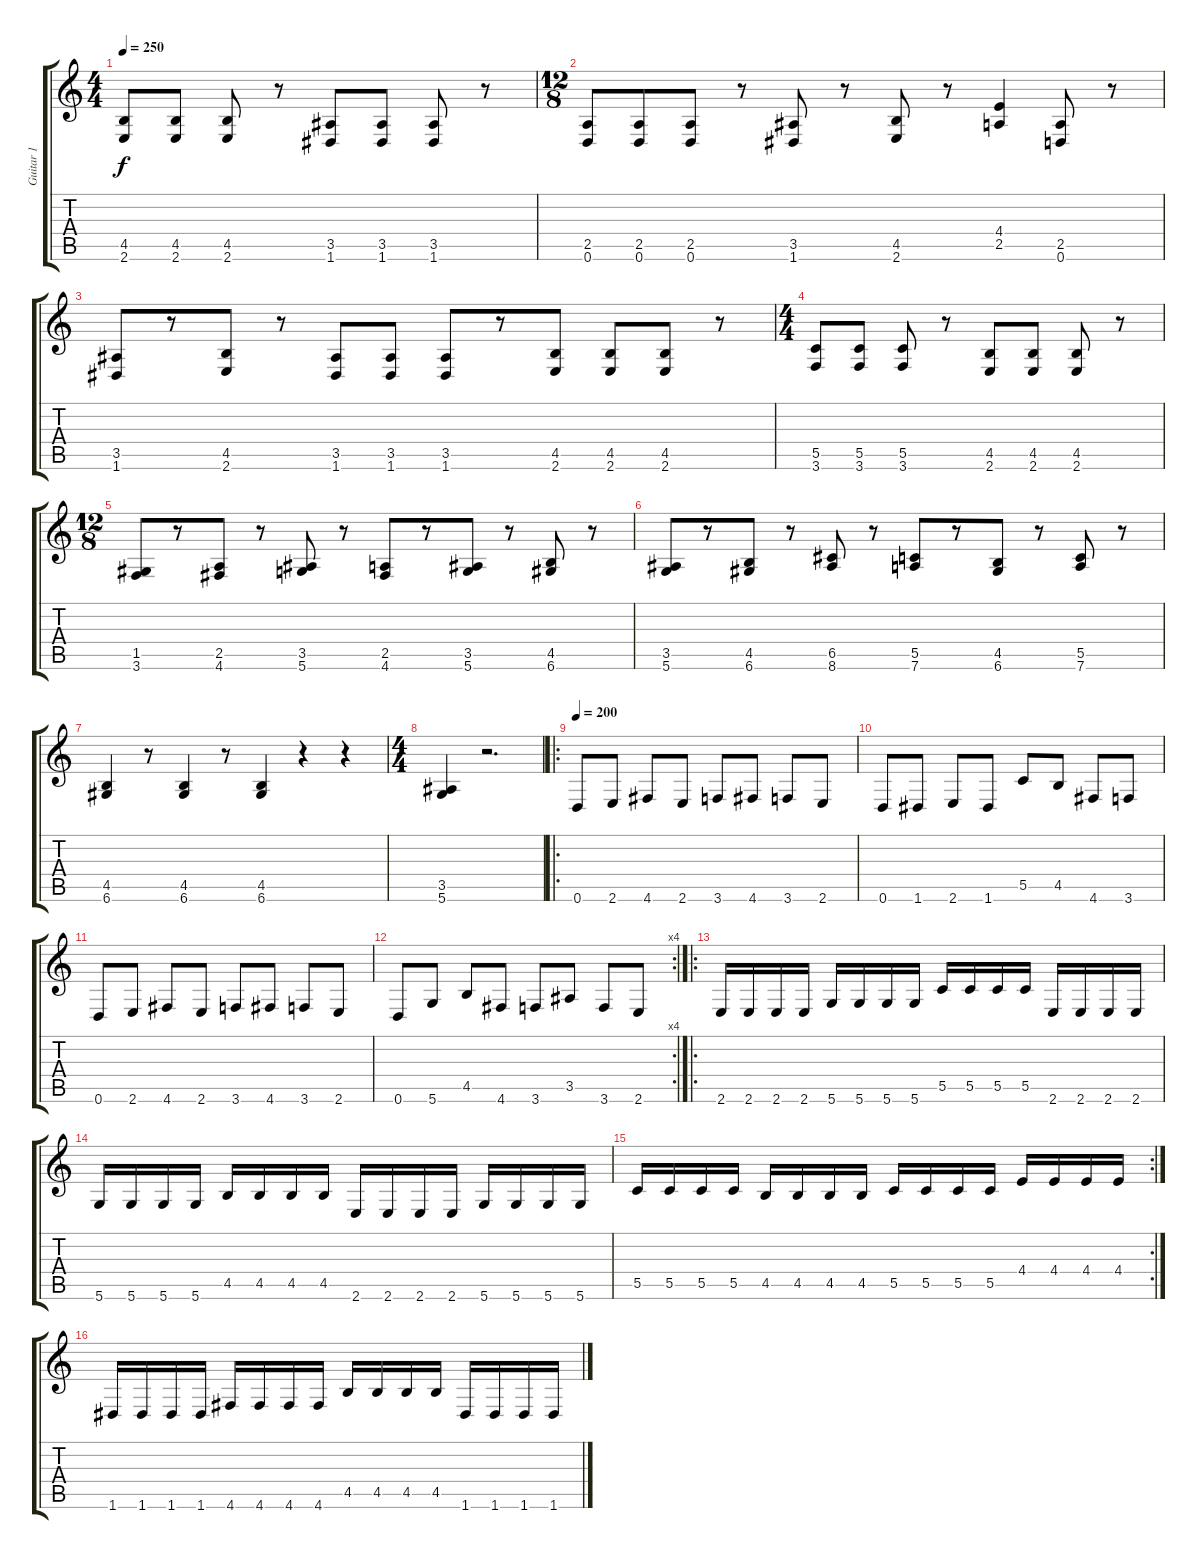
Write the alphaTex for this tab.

\track ("Guitar 1" "Guitar 1") {instrument distortionguitar}
\staff {score tabs}
\tuning (D4 A3 F3 C3 G2 D2) {hide}
\ts (4 4)
\tempo 250
\clef g2
\ks c
(4.5 2.6).8{dy f} (4.5 2.6).8 (4.5 2.6).8 r.8 (3.5 1.6).8 (3.5 1.6).8 (3.5 1.6).8 r.8 |
\ts (12 8)
(2.5 0.6).8 (2.5 0.6).8 (2.5 0.6).8 r.8 (3.5 1.6).8 r.8 (4.5 2.6).8 r.8 (4.4 2.5).4 (2.5 0.6).8 r.8 |
(3.5 1.6).8 r.8 (4.5 2.6).8 r.8 (3.5 1.6).8 (3.5 1.6).8 (3.5 1.6).8 r.8 (4.5 2.6).8 (4.5 2.6).8 (4.5 2.6).8 r.8 |
\ts (4 4)
(5.5 3.6).8 (5.5 3.6).8 (5.5 3.6).8 r.8 (4.5 2.6).8 (4.5 2.6).8 (4.5 2.6).8 r.8 |
\ts (12 8)
(1.5 3.6).8 r.8 (2.5 4.6).8 r.8 (3.5 5.6).8 r.8 (2.5 4.6).8 r.8 (3.5 5.6).8 r.8 (4.5 6.6).8 r.8 |
(3.5 5.6).8 r.8 (4.5 6.6).8 r.8 (6.5 8.6).8 r.8 (5.5 7.6).8 r.8 (4.5 6.6).8 r.8 (5.5 7.6).8 r.8 |
(4.5 6.6).4 r.8 (4.5 6.6).4 r.8 (4.5 6.6).4 r.4 r.4 |
\ts (4 4)
(3.5 5.6).4 r.2{d} |
\ro
\tempo 200
0.6.8 2.6.8 4.6.8 2.6.8 3.6.8 4.6.8 3.6.8 2.6.8 |
0.6.8 1.6.8 2.6.8 1.6.8 5.5.8 4.5.8 4.6.8 3.6.8 |
0.6.8 2.6.8 4.6.8 2.6.8 3.6.8 4.6.8 3.6.8 2.6.8 |
\rc 4
0.6.8 5.6.8 4.5.8 4.6.8 3.6.8 3.5.8 3.6.8 2.6.8 |
\ro
2.6.16 2.6.16 2.6.16 2.6.16 5.6.16 5.6.16 5.6.16 5.6.16 5.5.16 5.5.16 5.5.16 5.5.16 2.6.16 2.6.16 2.6.16 2.6.16 |
5.6.16 5.6.16 5.6.16 5.6.16 4.5.16 4.5.16 4.5.16 4.5.16 2.6.16 2.6.16 2.6.16 2.6.16 5.6.16 5.6.16 5.6.16 5.6.16 |
\rc 2
5.5.16 5.5.16 5.5.16 5.5.16 4.5.16 4.5.16 4.5.16 4.5.16 5.5.16 5.5.16 5.5.16 5.5.16 4.4.16 4.4.16 4.4.16 4.4.16 |
1.6.16 1.6.16 1.6.16 1.6.16 4.6.16 4.6.16 4.6.16 4.6.16 4.5.16 4.5.16 4.5.16 4.5.16 1.6.16 1.6.16 1.6.16 1.6.16
